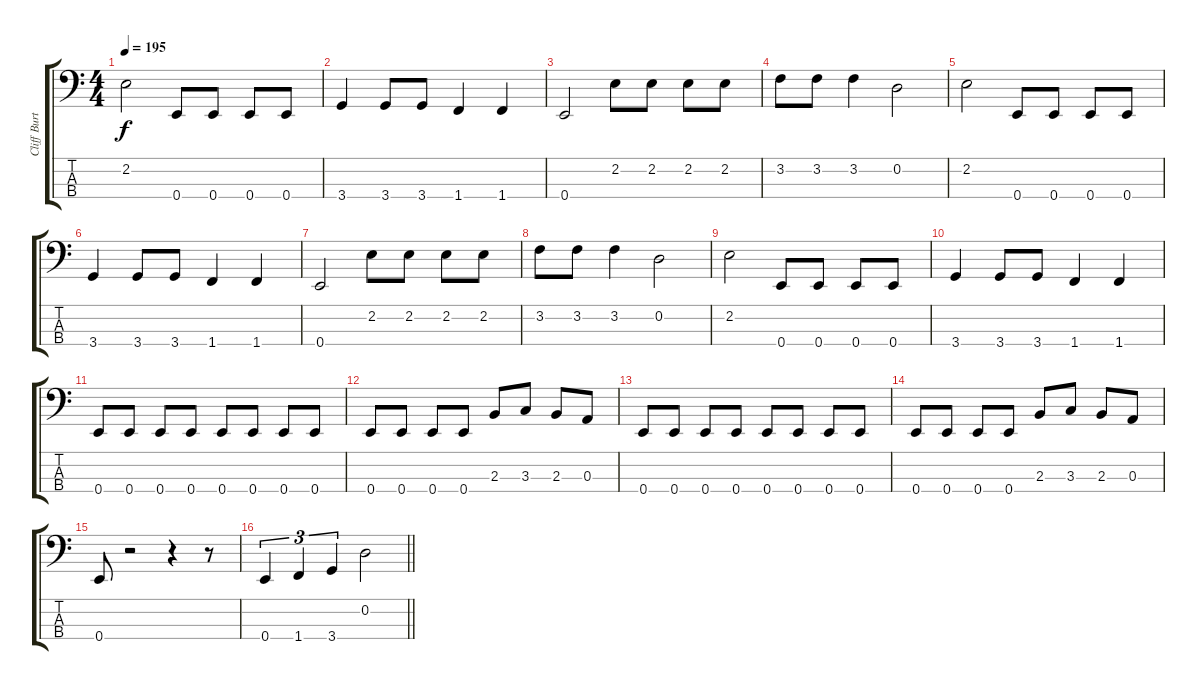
\track ("Cliff Burton" "Cliff Burt") {instrument electricbassfinger}
\staff {score tabs}
\tuning (G2 D2 A1 E1) {hide}
\ts (4 4)
\tempo 195
\clef f4
\ks c
2.2.2{dy f} 0.4.8 0.4.8 0.4.8 0.4.8 |
3.4.4 3.4.8 3.4.8 1.4.4 1.4.4 |
0.4.2 2.2.8 2.2.8 2.2.8 2.2.8 |
3.2.8 3.2.8 3.2.4 0.2.2 |
2.2.2 0.4.8 0.4.8 0.4.8 0.4.8 |
3.4.4 3.4.8 3.4.8 1.4.4 1.4.4 |
0.4.2 2.2.8 2.2.8 2.2.8 2.2.8 |
3.2.8 3.2.8 3.2.4 0.2.2 |
2.2.2 0.4.8 0.4.8 0.4.8 0.4.8 |
3.4.4 3.4.8 3.4.8 1.4.4 1.4.4 |
0.4.8 0.4.8 0.4.8 0.4.8 0.4.8 0.4.8 0.4.8 0.4.8 |
0.4.8 0.4.8 0.4.8 0.4.8 2.3.8 3.3.8 2.3.8 0.3.8 |
0.4.8 0.4.8 0.4.8 0.4.8 0.4.8 0.4.8 0.4.8 0.4.8 |
0.4.8 0.4.8 0.4.8 0.4.8 2.3.8 3.3.8 2.3.8 0.3.8 |
0.4.8 r.2 r.4 r.8 |
\barLineRight lightlight
0.4.4{tu (3 2)} 1.4.4{tu (3 2)} 3.4.4{tu (3 2)} 0.2.2
